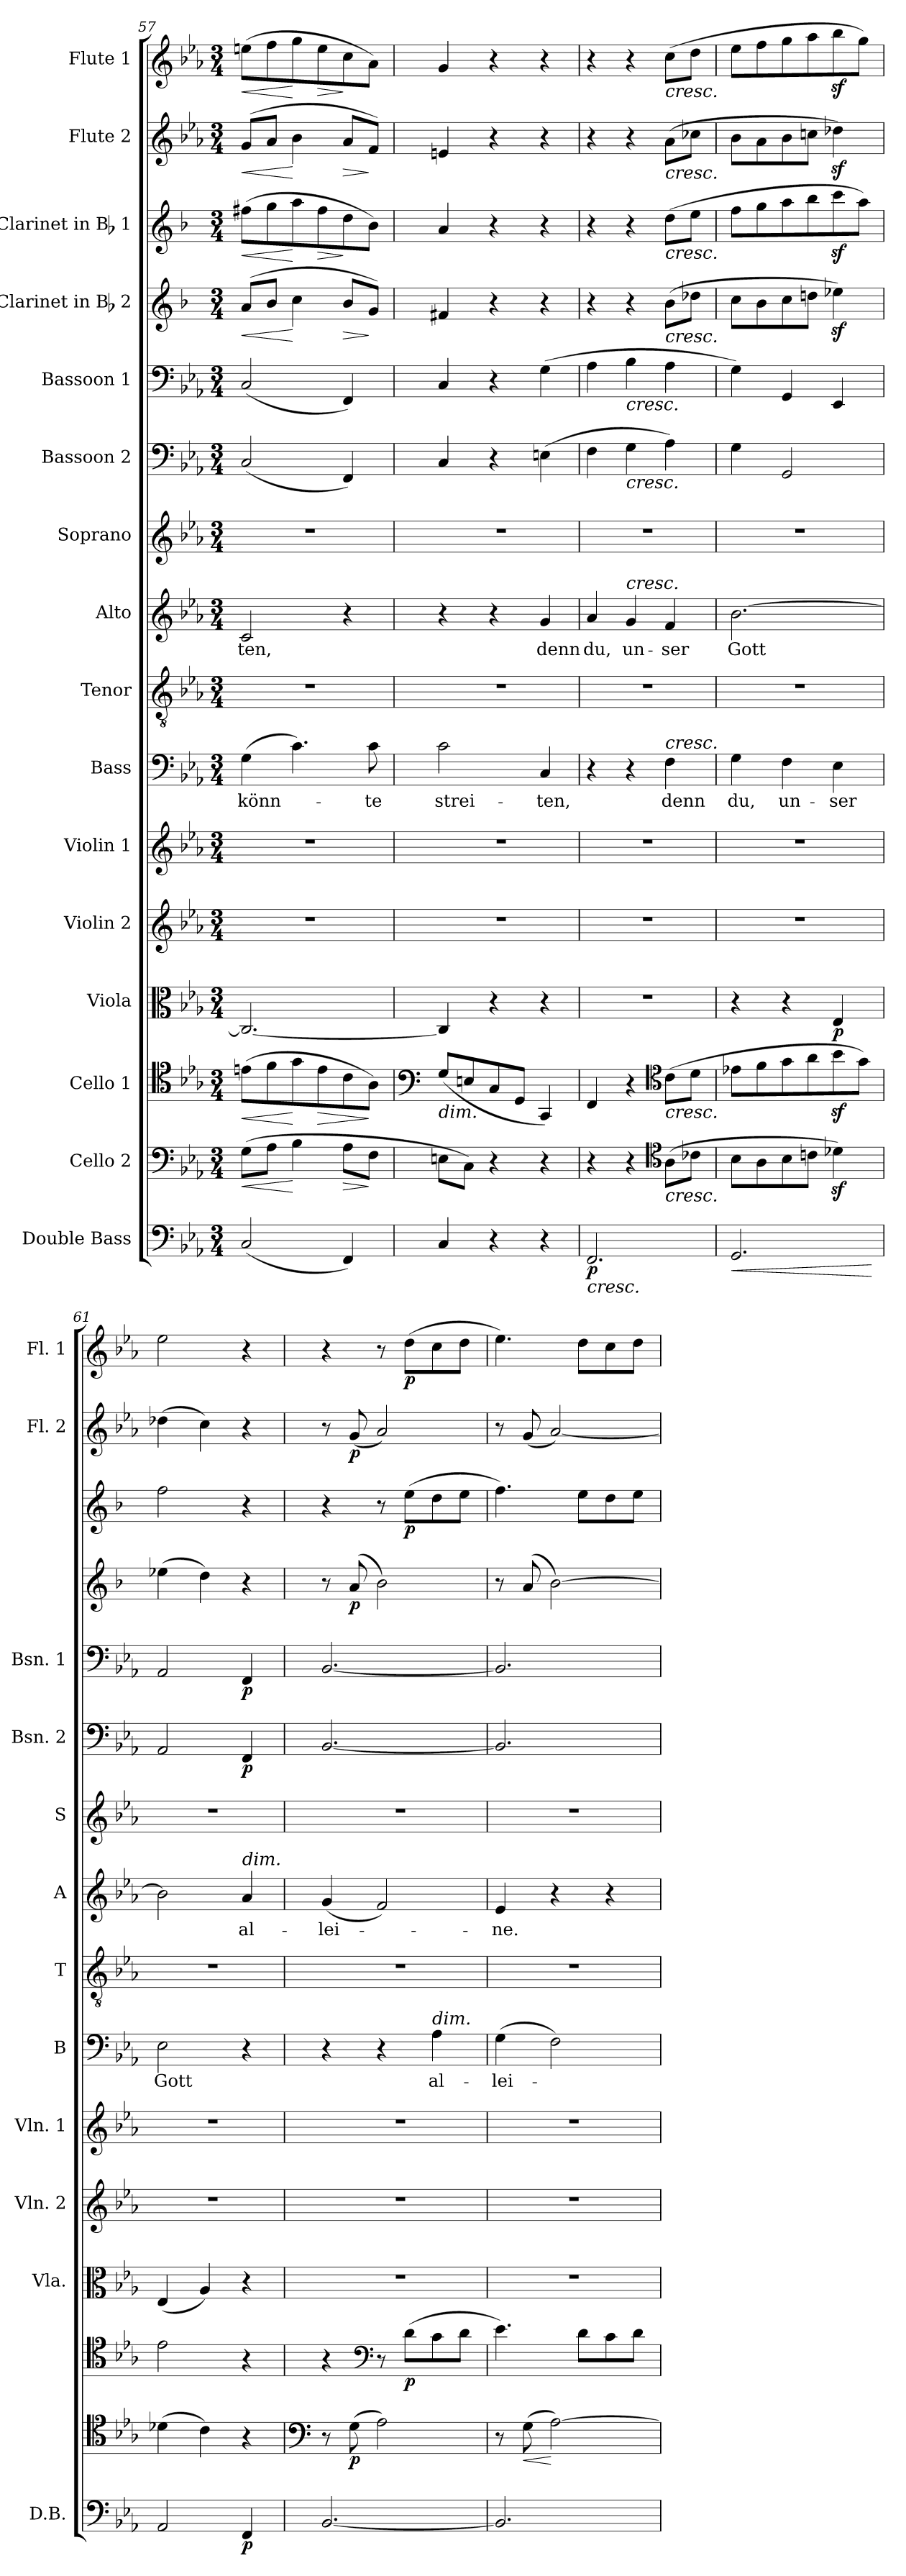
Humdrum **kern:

**kern	**dynam	**kern	**dynam	**kern	**dynam	**kern	**dynam	**kern	**kern	**kern	**text	**kern	**kern	**text	**kern	**kern	**dynam	**kern	**dynam	**kern	**dynam	**kern	**dynam	**kern	**dynam	**kern	**dynam
*part16	*part16	*part15	*part15	*part14	*part14	*part13	*part13	*part12	*part11	*part10	*part10	*part9	*part8	*part8	*part7	*part6	*part6	*part5	*part5	*part4	*part4	*part3	*part3	*part2	*part2	*part1	*part1
*staff16	*staff16	*staff15	*staff15	*staff14	*staff14	*staff13	*staff13	*staff12	*staff11	*staff10	*staff10	*staff9	*staff8	*staff8	*staff7	*staff6	*staff6	*staff5	*staff5	*staff4	*staff4	*staff3	*staff3	*staff2	*staff2	*staff1	*staff1
*I"Double Bass	*	*I"Cello 2	*	*I"Cello 1	*	*I"Viola	*	*I"Violin 2	*I"Violin 1	*I"Bass	*	*I"Tenor	*I"Alto	*	*I"Soprano	*I"Bassoon 2	*	*I"Bassoon 1	*	*I"Clarinet in Bb 2	*	*I"Clarinet in Bb 1	*	*I"Flute 2	*	*I"Flute 1	*
*I'D.B.	*	*	*	*	*	*I'Vla.	*	*I'Vln. 2	*I'Vln. 1	*I'B	*	*I'T	*I'A	*	*I'S	*I'Bsn. 2	*	*I'Bsn. 1	*	*	*	*	*	*I'Fl. 2	*	*I'Fl. 1	*
*clefF4	*	*clefF4	*	*clefC4	*	*clefC3	*	*clefG2	*clefG2	*clefF4	*	*clefGv2	*clefG2	*	*clefG2	*clefF4	*	*clefF4	*	*clefG2	*	*clefG2	*	*clefG2	*	*clefG2	*
*ITrd7c12	*	*	*	*	*	*	*	*	*	*	*	*	*	*	*	*	*	*	*	*ITrd1c2	*	*ITrd1c2	*	*	*	*	*
*k[b-e-a-]	*	*k[b-e-a-]	*	*k[b-e-a-]	*	*k[b-e-a-]	*	*k[b-e-a-]	*k[b-e-a-]	*k[b-e-a-]	*	*k[b-e-a-]	*k[b-e-a-]	*	*k[b-e-a-]	*k[b-e-a-]	*	*k[b-e-a-]	*	*k[b-e-a-]	*	*k[b-e-a-]	*	*k[b-e-a-]	*	*k[b-e-a-]	*
*E-:	*	*E-:	*	*E-:	*	*E-:	*	*E-:	*E-:	*E-:	*	*E-:	*E-:	*	*E-:	*E-:	*	*E-:	*	*E-:	*	*E-:	*	*E-:	*	*E-:	*
*M3/4	*	*M3/4	*	*M3/4	*	*M3/4	*	*M3/4	*M3/4	*M3/4	*	*M3/4	*M3/4	*	*M3/4	*M3/4	*	*M3/4	*	*M3/4	*	*M3/4	*	*M3/4	*	*M3/4	*
=57	=57	=57	=57	=57	=57	=57	=57	=57	=57	=57	=57	=57	=57	=57	=57	=57	=57	=57	=57	=57	=57	=57	=57	=57	=57	=57	=57
!	!	!	!LO:HP:b	!	!LO:HP:b	!	!	!	!	!	!	!	!	!	!	!	!	!	!	!	!LO:HP:b	!	!LO:HP:b	!	!LO:HP:b	!	!LO:HP:b
(2CC/	.	(8G\L	<	(8en\L	<	2.C/_	.	2.r	2.r	(4G\	könn-	2.r	2c/	-ten,	2.r	(2C/	.	(2C/	.	(8g/L	<	(8een\L	<	(8g/L	<	(8een\L	<
.	.	8A-\J	.	8f\	.	.	.	.	.	.	.	.	.	.	.	.	.	.	.	8a-/J	.	8ff\	.	8a-/J	.	8ff\	.
.	.	4B-\	[	8g\	[	.	.	.	.	4.c\)	.	.	.	.	.	.	.	.	.	4b-\	[	8gg\	[	4b-\	[	8gg\	[
!	!	!	!	!	!LO:HP:b	!	!	!	!	!	!	!	!	!	!	!	!	!	!	!	!	!	!LO:HP:b	!	!	!	!LO:HP:b
.	.	.	.	8e\	>	.	.	.	.	.	.	.	.	.	.	.	.	.	.	.	.	8ee\	>	.	.	8ee\	>
!	!	!	!LO:HP:b	!	!	!	!	!	!	!	!	!	!	!	!	!	!	!	!	!	!LO:HP:b	!	!	!	!LO:HP:b	!	!
4FFF/)	.	8A-\L	>	8c\	.	.	.	.	.	.	.	.	4r	.	.	4FF/)	.	4FF/)	.	8a-/L	>	8cc\	]	8a-/L	>	8cc\	]
.	.	8F\J	]	8A-\J)	]	.	.	.	.	8c\	-te	.	.	.	.	.	.	.	.	8f/J)	]	8a-\J)	.	8f/J)	]	8a-\J)	.
=58	=58	=58	=58	=58	=58	=58	=58	=58	=58	=58	=58	=58	=58	=58	=58	=58	=58	=58	=58	=58	=58	=58	=58	=58	=58	=58	=58
*	*	*	*	*clefF4	*	*	*	*	*	*	*	*	*	*	*	*	*	*	*	*	*	*	*	*	*	*	*
!	!	!	!	!LO:TX:b:i:t=dim.	!	!	!	!	!	!	!	!	!	!	!	!	!	!	!	!	!	!	!	!	!	!	!
4CC/	.	8En\L	.	(8G/L	.	4C/]	.	2.r	2.r	2c\	strei-	2.r	4r	.	2.r	4C/	.	4C/	.	4en/	.	4g/	.	4en/	.	4g/	.
.	.	8C\J)	.	8En/	.	.	.	.	.	.	.	.	.	.	.	.	.	.	.	.	.	.	.	.	.	.	.
4r	.	4r	.	8C/	.	4r	.	.	.	.	.	.	4r	.	.	4r	.	4r	.	4r	.	4r	.	4r	.	4r	.
.	.	.	.	8GG/J	.	.	.	.	.	.	.	.	.	.	.	.	.	.	.	.	.	.	.	.	.	.	.
4r	.	4r	.	4CC/)	.	4r	.	.	.	4C/	-ten,	.	4g/	denn	.	(4En\	.	(4G\	.	4r	.	4r	.	4r	.	4r	.
=59	=59	=59	=59	=59	=59	=59	=59	=59	=59	=59	=59	=59	=59	=59	=59	=59	=59	=59	=59	=59	=59	=59	=59	=59	=59	=59	=59
!LO:TX:b:i:t=cresc.	!	!	!	!	!	!	!	!	!	!	!	!	!	!	!	!	!	!	!	!	!	!	!	!	!	!	!
!	!LO:DY:b	!	!	!	!	!	!	!	!	!	!	!	!	!	!	!	!	!	!	!	!	!	!	!	!	!	!
2.FFF/	p	4r	.	4FF/	.	2.r	.	2.r	2.r	4r	.	2.r	4a-/	du,	2.r	4F\	.	4A-\	.	4r	.	4r	.	4r	.	4r	.
!	!	!	!	!	!	!	!	!	!	!	!	!	!	!	!	!	!	!LO:TX:b:i:t=cresc.	!	!	!	!	!	!	!	!	!
!	!	!	!	!	!	!	!	!	!	!	!	!	!	!	!	!LO:TX:b:i:t=cresc.	!	!	!	!	!	!	!	!	!	!	!
!	!	!	!	!	!	!	!	!	!	!	!	!	!LO:TX:a:i:t=cresc.	!	!	!	!	!	!	!	!	!	!	!	!	!	!
.	.	4r	.	4r	.	.	.	.	.	4r	.	.	4g/	un-	.	4G\	.	4B-\	.	4r	.	4r	.	4r	.	4r	.
*	*	*clefC4	*	*clefC4	*	*	*	*	*	*	*	*	*	*	*	*	*	*	*	*	*	*	*	*	*	*	*
!	!	!	!	!	!	!	!	!	!	!	!	!	!	!	!	!	!	!	!	!	!	!	!	!	!	!LO:TX:b:i:t=cresc.	!
!	!	!	!	!	!	!	!	!	!	!	!	!	!	!	!	!	!	!	!	!	!	!	!	!LO:TX:b:i:t=cresc.	!	!	!
!	!	!	!	!	!	!	!	!	!	!	!	!	!	!	!	!	!	!	!	!	!	!LO:TX:b:i:t=cresc.	!	!	!	!	!
!	!	!	!	!	!	!	!	!	!	!	!	!	!	!	!	!	!	!	!	!LO:TX:b:i:t=cresc.	!	!	!	!	!	!	!
!	!	!	!	!	!	!	!	!	!	!LO:TX:a:i:t=cresc.	!	!	!	!	!	!	!	!	!	!	!	!	!	!	!	!	!
!	!	!	!	!LO:TX:b:i:t=cresc.	!	!	!	!	!	!	!	!	!	!	!	!	!	!	!	!	!	!	!	!	!	!	!
!	!	!LO:TX:b:i:t=cresc.	!	!	!	!	!	!	!	!	!	!	!	!	!	!	!	!	!	!	!	!	!	!	!	!	!
.	.	(8A-\L	.	(8c\L	.	.	.	.	.	4F\	denn	.	4f/	-ser	.	4A-\)	.	4A-\	.	(8a-\L	.	(8cc\L	.	(8a-\L	.	(8cc\L	.
.	.	8c-X\J	.	8d\J	.	.	.	.	.	.	.	.	.	.	.	.	.	.	.	8cc-X\J	.	8dd\J	.	8cc-X\J	.	8dd\J	.
=60	=60	=60	=60	=60	=60	=60	=60	=60	=60	=60	=60	=60	=60	=60	=60	=60	=60	=60	=60	=60	=60	=60	=60	=60	=60	=60	=60
!	!LO:HP:b	!	!	!	!	!	!	!	!	!	!	!	!	!	!	!	!	!	!	!	!	!	!	!	!	!	!
2.GGG/	<	8B-\L	.	8e-X\L	.	4r	.	2.r	2.r	4G\	du,	2.r	[2.b-\	Gott	2.r	4G\	.	4G\)	.	8b-\L	.	8ee-\L	.	8b-\L	.	8ee-\L	.
.	.	8A-\	.	8f\	.	.	.	.	.	.	.	.	.	.	.	.	.	.	.	8a-\	.	8ff\	.	8a-\	.	8ff\	.
.	.	8B-\	.	8g\	.	4r	.	.	.	4F\	un-	.	.	.	.	2GG/	.	4GG/	.	8b-\	.	8gg\	.	8b-\	.	8gg\	.
.	.	8cn\J	.	8a-\	.	.	.	.	.	.	.	.	.	.	.	.	.	.	.	8ccn\J	.	8aa-\	.	8ccn\J	.	8aa-\	.
!	!	!	!	!	!	!	!LO:DY:b	!	!	!	!	!	!	!	!	!	!	!	!	!	!	!	!	!	!	!	!
.	.	4d-Xz<\)	.	8b-z<\	.	4E-/	p	.	.	4E-\	-ser	.	.	.	.	.	.	4EE-/	.	4dd-Xz<\)	.	8bb-z<\	.	4dd-Xz<\)	.	8bb-z<\	.
.	.	.	.	8g\J)	.	.	.	.	.	.	.	.	.	.	.	.	.	.	.	.	.	8gg\J)	.	.	.	8gg\J)	.
.	[	.	.	.	.	.	.	.	.	.	.	.	.	.	.	.	.	.	.	.	.	.	.	.	.	.	.
=61	=61	=61	=61	=61	=61	=61	=61	=61	=61	=61	=61	=61	=61	=61	=61	=61	=61	=61	=61	=61	=61	=61	=61	=61	=61	=61	=61
2AAA-/	.	(4d-X\	.	2e-\	.	(4E-/	.	2.r	2.r	2E-\	Gott	2.r	2b-\]	.	2.r	2AA-/	.	2AA-/	.	(4dd-X\	.	2ee-\	.	(4dd-X\	.	2ee-\	.
.	.	4c\)	.	.	.	4A-/)	.	.	.	.	.	.	.	.	.	.	.	.	.	4cc\)	.	.	.	4cc\)	.	.	.
!	!	!	!	!	!	!	!	!	!	!	!	!	!LO:TX:a:i:t=dim.	!	!	!	!	!	!	!	!	!	!	!	!	!	!
!	!LO:DY:b	!	!	!	!	!	!	!	!	!	!	!	!	!	!	!	!LO:DY:b	!	!LO:DY:b	!	!	!	!	!	!	!	!
4FFF/	p	4r	.	4r	.	4r	.	.	.	4r	.	.	4a-/	al-	.	4FF/	p	4FF/	p	4r	.	4r	.	4r	.	4r	.
=62	=62	=62	=62	=62	=62	=62	=62	=62	=62	=62	=62	=62	=62	=62	=62	=62	=62	=62	=62	=62	=62	=62	=62	=62	=62	=62	=62
*	*	*clefF4	*	*	*	*	*	*	*	*	*	*	*	*	*	*	*	*	*	*	*	*	*	*	*	*	*
[2.BBB-/	.	8r	.	4r	.	2.r	.	2.r	2.r	4r	.	2.r	(4g/	-lei-	2.r	[2.BB-/	.	[2.BB-/	.	8r	.	4r	.	8r	.	4r	.
!	!	!	!LO:DY:b	!	!	!	!	!	!	!	!	!	!	!	!	!	!	!	!	!	!LO:DY:b	!	!	!	!LO:DY:b	!	!
.	.	(8G\	p	.	.	.	.	.	.	.	.	.	.	.	.	.	.	.	.	(8g/	p	.	.	(8g/	p	.	.
*	*	*	*	*clefF4	*	*	*	*	*	*	*	*	*	*	*	*	*	*	*	*	*	*	*	*	*	*	*
.	.	2A-\)	.	8r	.	.	.	.	.	4r	.	.	2f/)	.	.	.	.	.	.	2a-\)	.	8r	.	2a-/)	.	8r	.
!	!	!	!	!	!LO:DY:b	!	!	!	!	!	!	!	!	!	!	!	!	!	!	!	!	!	!LO:DY:b	!	!	!	!LO:DY:b
.	.	.	.	(8d\L	p	.	.	.	.	.	.	.	.	.	.	.	.	.	.	.	.	(8dd\L	p	.	.	(8dd\L	p
!	!	!	!	!	!	!	!	!	!	!LO:TX:a:i:t=dim.	!	!	!	!	!	!	!	!	!	!	!	!	!	!	!	!	!
.	.	.	.	8c\	.	.	.	.	.	4A-\	al-	.	.	.	.	.	.	.	.	.	.	8cc\	.	.	.	8cc\	.
.	.	.	.	8d\J	.	.	.	.	.	.	.	.	.	.	.	.	.	.	.	.	.	8dd\J	.	.	.	8dd\J	.
!!LO:PB:g=z
=63	=63	=63	=63	=63	=63	=63	=63	=63	=63	=63	=63	=63	=63	=63	=63	=63	=63	=63	=63	=63	=63	=63	=63	=63	=63	=63	=63
2.BBB-/]	.	8r	.	4.e-\)	.	2.r	.	2.r	2.r	(4G\	-lei-	2.r	4e-/	-ne.	2.r	2.BB-/]	.	2.BB-/]	.	8r	.	4.ee-\)	.	8r	.	4.ee-\)	.
!	!	!	!LO:HP:b	!	!	!	!	!	!	!	!	!	!	!	!	!	!	!	!	!	!	!	!	!	!	!	!
.	.	(8G\	<	.	.	.	.	.	.	.	.	.	.	.	.	.	.	.	.	(8g/	.	.	.	(8g/	.	.	.
.	.	[2A-\)	[	.	.	.	.	.	.	2F\)	.	.	4r	.	.	.	.	.	.	[2a-\)	.	.	.	[2a-/)	.	.	.
.	.	.	.	8d\L	.	.	.	.	.	.	.	.	.	.	.	.	.	.	.	.	.	8dd\L	.	.	.	8dd\L	.
.	.	.	.	8c\	.	.	.	.	.	.	.	.	4r	.	.	.	.	.	.	.	.	8cc\	.	.	.	8cc\	.
.	.	.	.	8d\J	.	.	.	.	.	.	.	.	.	.	.	.	.	.	.	.	.	8dd\J	.	.	.	8dd\J	.
=	=	=	=	=	=	=	=	=	=	=	=	=	=	=	=	=	=	=	=	=	=	=	=	=	=	=	=
*-	*-	*-	*-	*-	*-	*-	*-	*-	*-	*-	*-	*-	*-	*-	*-	*-	*-	*-	*-	*-	*-	*-	*-	*-	*-	*-	*-
